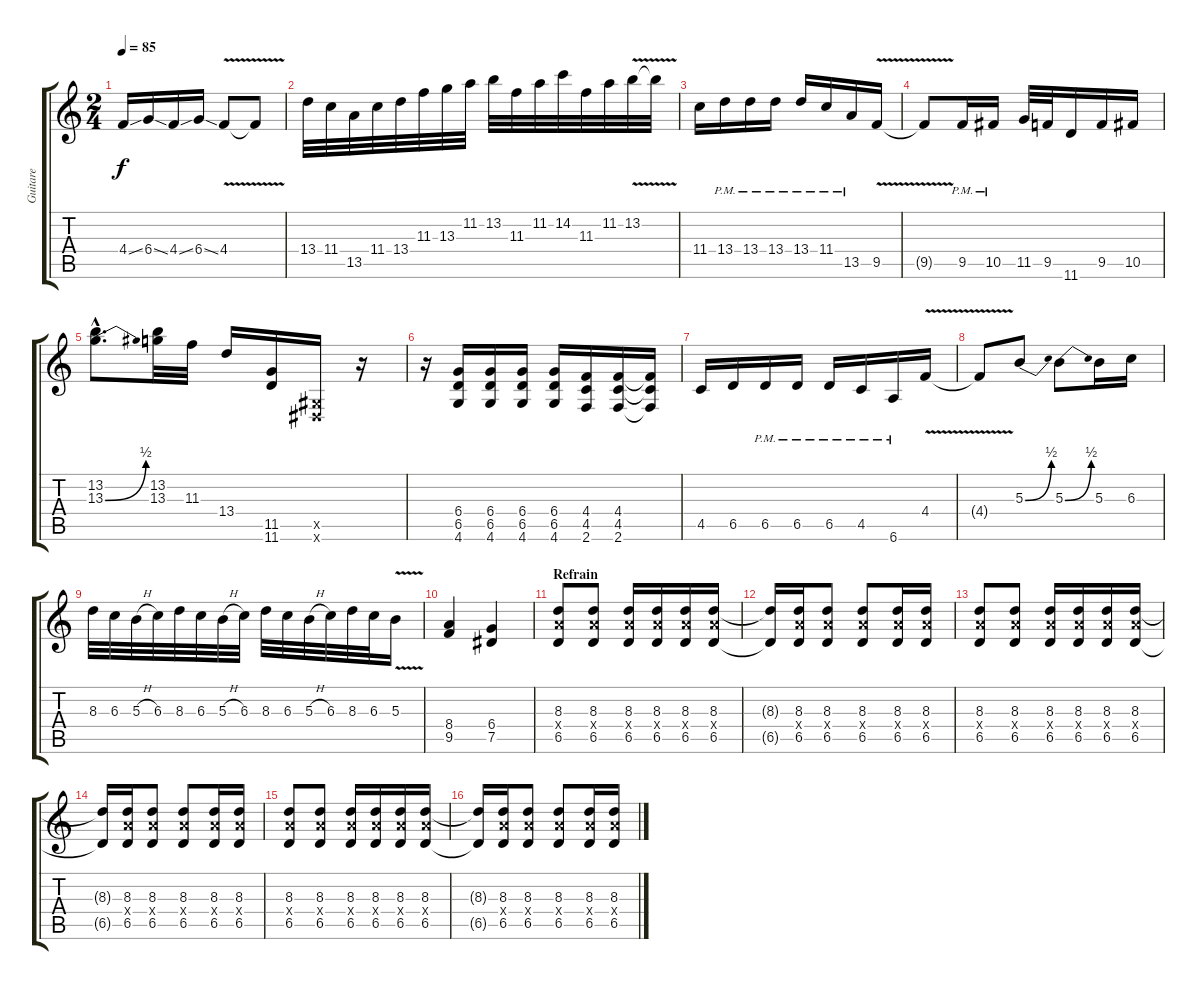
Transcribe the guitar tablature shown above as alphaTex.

\track ("Guitare" "Guitare") {instrument overdrivenguitar}
\staff {score tabs}
\tuning (Eb4 Bb3 Gb3 Db3 Ab2 Eb2) {hide}
\ts (2 4)
\tempo 85
\clef g2
\ks c
4.4{ss}.16{dy f} 6.4{ss}.16 4.4{ss}.16 6.4{ss}.16 4.4{v}.8 4.4{t}.8 |
13.4.32 11.4.32 13.5.32 11.4.32 13.4.32 11.3.32 13.3.32 11.2.32 13.2.32 11.3.32 11.2.32 14.2.32 11.3.32 11.2.32 13.2{v}.32 13.2{t}.32 |
11.4.16 13.4{pm}.16 13.4{pm}.16 13.4{pm}.16 13.4{pm}.16 11.4{pm}.16 13.5{pm}.16 9.5{v}.16 |
9.5{t}.8 9.5{pm}.16 10.5{pm}.16 11.5.32 9.5.32 11.6.16 9.5.16 10.5.16 |
(13.2{hac} 13.3{be (bend 0 0 60 2) hac}).8{d} (13.2 13.3).32 11.3.32 13.4.16 (11.5 11.6).16 (0.5{x} 0.6{x}).16 r.16 |
r.16 (6.4 6.5 4.6).16 (6.4 6.5 4.6).16 (6.4 6.5 4.6).16 (6.4 6.5 4.6).16 (4.4 4.5 2.6).16 (4.4 4.5 2.6).16 (4.4{t} 4.5{t} 2.6{t}).16 |
4.5.16 6.5.16 6.5{pm}.16 6.5{pm}.16 6.5{pm}.16 4.5{pm}.16 6.6{pm}.16 4.4{v}.16 |
4.4{t}.8 5.3{be (bend 0 0 60 2)}.8 5.3{be (bend 0 0 60 2)}.8 5.3.16 6.3.16 |
8.3.32 6.3.32 5.3{h}.32 6.3.32 8.3.32 6.3.32 5.3{h}.32 6.3.32 8.3.32 6.3.32 5.3{h}.32 6.3.32 8.3.32 6.3.32 5.3{v}.16 |
(8.4 9.5).4 (6.4 7.5).4 |
\section ("" "Refrain")
(8.3 8.4{x} 6.5).8 (8.3 8.4{x} 6.5).8 (8.3 8.4{x} 6.5).16 (8.3 8.4{x} 6.5).16 (8.3 8.4{x} 6.5).16 (8.3 8.4{x} 6.5).16 |
(8.3{t} 6.5{t}).16 (8.3 8.4{x} 6.5).16 (8.3 8.4{x} 6.5).8 (8.3 8.4{x} 6.5).8 (8.3 8.4{x} 6.5).16 (8.3 8.4{x} 6.5).16 |
(8.3 8.4{x} 6.5).8 (8.3 8.4{x} 6.5).8 (8.3 8.4{x} 6.5).16 (8.3 8.4{x} 6.5).16 (8.3 8.4{x} 6.5).16 (8.3 8.4{x} 6.5).16 |
(8.3{t} 6.5{t}).16 (8.3 8.4{x} 6.5).16 (8.3 8.4{x} 6.5).8 (8.3 8.4{x} 6.5).8 (8.3 8.4{x} 6.5).16 (8.3 8.4{x} 6.5).16 |
(8.3 8.4{x} 6.5).8 (8.3 8.4{x} 6.5).8 (8.3 8.4{x} 6.5).16 (8.3 8.4{x} 6.5).16 (8.3 8.4{x} 6.5).16 (8.3 8.4{x} 6.5).16 |
(8.3{t} 6.5{t}).16 (8.3 8.4{x} 6.5).16 (8.3 8.4{x} 6.5).8 (8.3 8.4{x} 6.5).8 (8.3 8.4{x} 6.5).16 (8.3 8.4{x} 6.5).16
